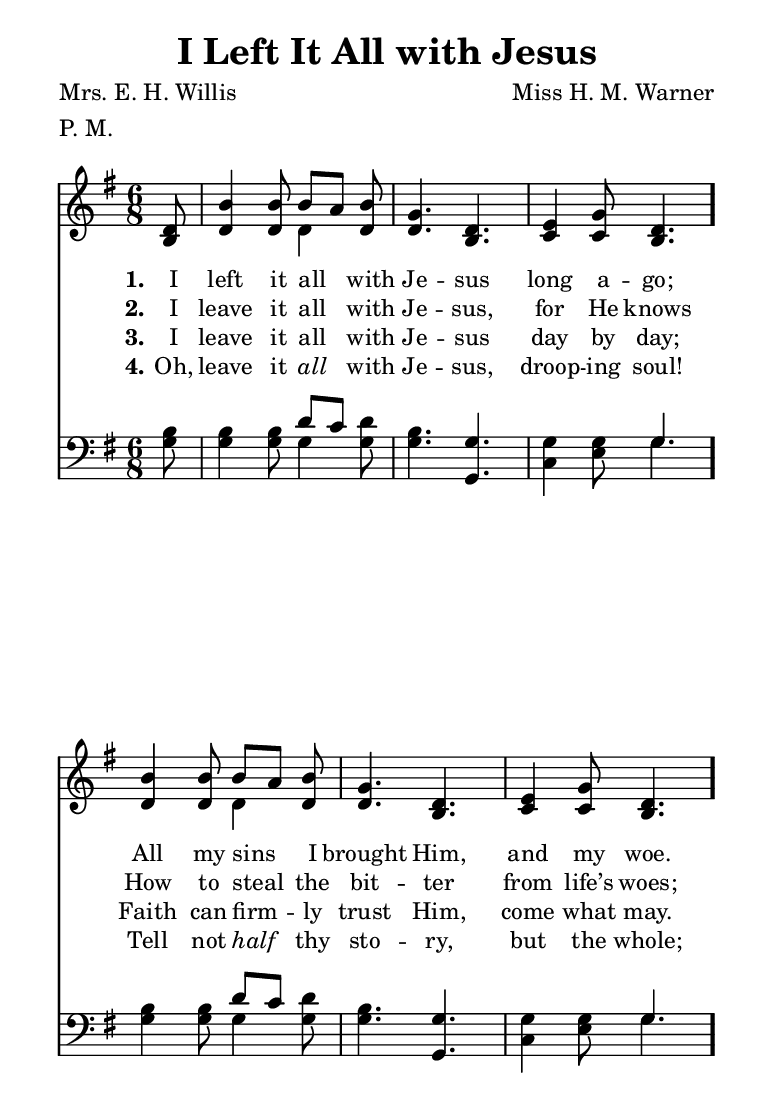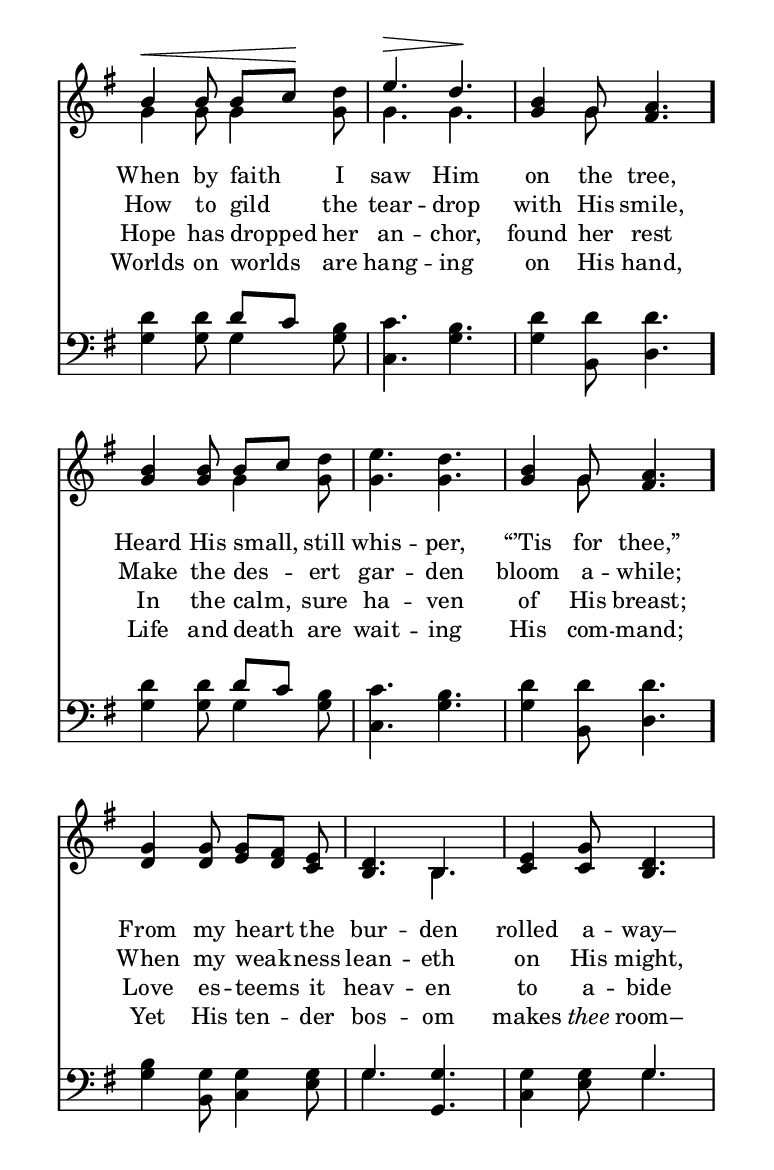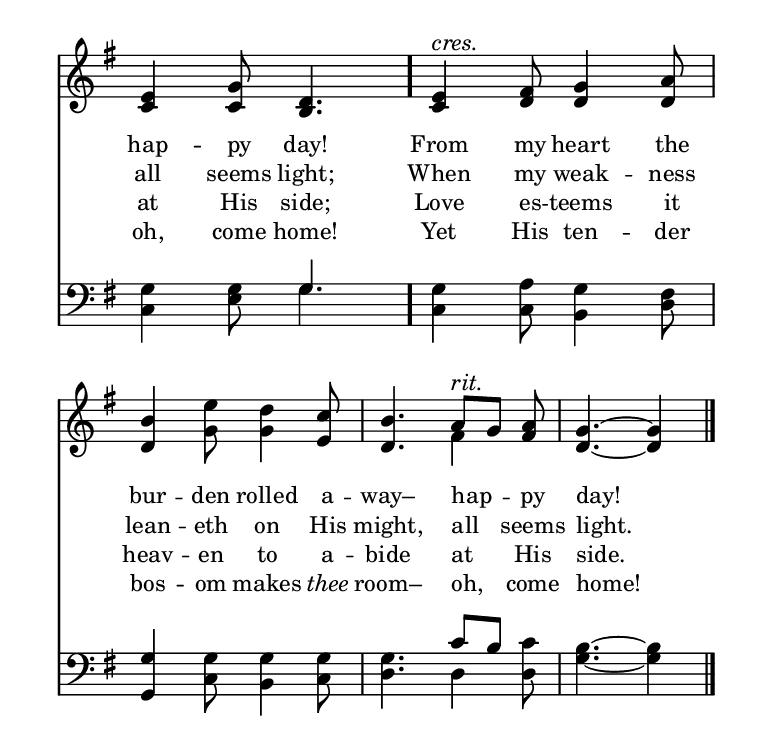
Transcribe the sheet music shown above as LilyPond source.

\include "common/global.ily"
\paper {
  \include "common/paper.ily"
}

\header{
  %gospel
  hymnnumber = "225"
  title = "I Left It All with Jesus"
  tunename = ""
  meter = "P. M."
  poet = "Mrs. E. H. Willis"
  composer = "Miss H. M. Warner"
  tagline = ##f
}

global = {
  \include "common/overrides.ily"
  \override Staff.TimeSignature.style = #'numbered
  \time 6/8
  \override Score.MetronomeMark.transparent = ##t % hide all fermata changes too
  \tempo 4=80
  \key g \major
  \partial 8
  \autoBeamOff
}

notesSoprano = {
\global
\relative c' {

  d8 | b'4 b8 b[ a] b | g4. d |
  e4 g8 d4. |
  b'4 b8 b[ a] b | g4. d |
  e4 g8 d4. |
  b'4^\< b8 b[ c]\! d | e4.^\> d\!
  b4 g8 a4. |
  b4 b8 b[ c] d | e4. d
  b4 g8 a4. |
  g4 g8 g[ fis] e | d4. b |
  e4 g8 d4. |
  e4 g8 d4. |
  e4^\markup{\italic cres.} fis8 g4 a8 | b4 e8
  d4 c8 | b4.
  a8^\markup{\italic rit.}[ g] a | g4. ~ g4

  \bar "|."

}
}

notesAlto = {
\global
\relative e' {

  b8 | d4 d8 d4 d8 | d4. b |
  c4 c8 b4. |
  d4 d8 d4 d8 | d4. b |
  c4 c8 b4. |
  g'4 g8 g4 g8 | g4. g |
  g4 g8 fis4. |
  g4 g8 g4 g8 | g4. g |
  g4 g8 fis4. |
  d4 d8 e8[ d] c8 | b4. b |
  c4 c8 b4. |
  c4 c8 b4. |
  c4 d8 d4 d8 | d4 g8
  g4 e8 | d4.
  fis4 fis8 | d4. ~ d4

}
}

notesTenor = {
\global
\relative a {

  b8 | b4 b8 d[ c] d | b4. g |
  g4 g8 g4. |
  b4 b8 d[ c] d | b4. g |
  g4 g8 g4. |
  d'4 d8 d[ c] b | c4. b4. |
  d4 d8 d4. |
  d4 d8 d[ c] b | c4. b4. |
  d4 d8 d4. |
  b4 g8 g4 g8 | g4. g |
  g4 g8 g4. |
  g4 g8 g4. |
  g4 a8 g4 fis8 | g4 g8
  g4 g8 | g4.
  c8[ b] c | b4. ~ b4

}
}

notesBass = {
\global
\relative f {

  g8 | g4 g8 g4 g8 | g4. g, |
  c4 e8 g4. |
  g4 g8 g4 g8 | g4. g, |
  c4 e8 g4. |
  g4 g8 g4 g8 | c,4. g' |
  g4 b,8 d4. |
  g4 g8 g4 g8 | c,4. g' |
  g4 b,8 d4. |
  g4 b,8 c4 e8 | g4. g, |
  c4 e8 g4. |
  c,4 e8 g4. |
  c,4 c8 b4 d8 | g,4 c8
  b4 c8 | d4.
  d4 d8 | g4. ~ g4

}
}

wordsA = \lyricmode {
\set stanza = "1."

I left it all with Je -- sus long a -- go; \bar "."
All my sins I brought Him, and my woe. \bar "."
When by faith I saw Him on the tree, \bar "."
Heard His small, still whis -- per, “’Tis for thee,” \bar "."
From my heart the bur -- den rolled a -- way– hap -- py day! \bar "."
From my heart the bur -- den rolled a -- way– hap -- py day! \bar "."

}

wordsB = \lyricmode {
\set stanza = "2."

I leave it all with Je -- sus, for He knows
How to steal the bit -- ter from life’s woes;
How to gild the tear -- drop with His smile,
Make the des -- ert gar -- den bloom a -- while;
When my weak -- ness lean -- eth on His might, all seems light;
When my weak -- ness lean -- eth on His might, all seems light.

}

wordsC = \lyricmode {
\set stanza = "3."

I leave it all with Je -- sus day by day;
Faith can firm -- ly trust Him, come what may.
Hope has dropped her an -- chor, found her rest
In the calm, sure ha -- ven of His breast;
Love es -- teems it heav -- en to a -- bide at His side;
Love es -- teems it heav -- en to a -- bide at His side.

}

wordsD = \lyricmode {
\set stanza = "4."

Oh, leave it \italicsOn all \italicsOff with Je -- sus, droop -- ing soul!
Tell not \italicsOn half \italicsOff thy sto -- ry, but the whole;
Worlds on worlds are hang -- ing on His hand,
Life and death are wait -- ing His com -- mand;
Yet His ten -- der bos -- om makes \italicsOn thee \italicsOff room– oh, come home!
Yet His ten -- der bos -- om makes \italicsOn thee \italicsOff room– oh, come home!

}

\score {
  \context ChoirStaff <<
    \context Staff = upper <<
      \set Staff.autoBeaming = ##f
      \set ChoirStaff.systemStartDelimiter = #'SystemStartBar
      \set ChoirStaff.printPartCombineTexts = ##f
      \partcombine #'(2 . 9) \notesSoprano \notesAlto
      \context NullVoice = sopranos { \voiceOne << \notesSoprano >> }
      \context Lyrics = one   \lyricsto sopranos \wordsA
      \context Lyrics = two   \lyricsto sopranos \wordsB
      \context Lyrics = three \lyricsto sopranos \wordsC
      \context Lyrics = four  \lyricsto sopranos \wordsD
    >>
    \context Staff = men <<
      \set Staff.autoBeaming = ##f
      \clef bass
      \set ChoirStaff.printPartCombineTexts = ##f
      \partcombine #'(2 . 9) \notesTenor \notesBass
    >>
  >>
  \layout {
    \include "common/layout.ily"
  }
  \midi{
    \include "common/midi.ily"
  }
}

\version "2.19.49"  % necessary for upgrading to future LilyPond versions.

% vi:set et ts=2 sw=2 ai nocindent syntax=lilypond:
